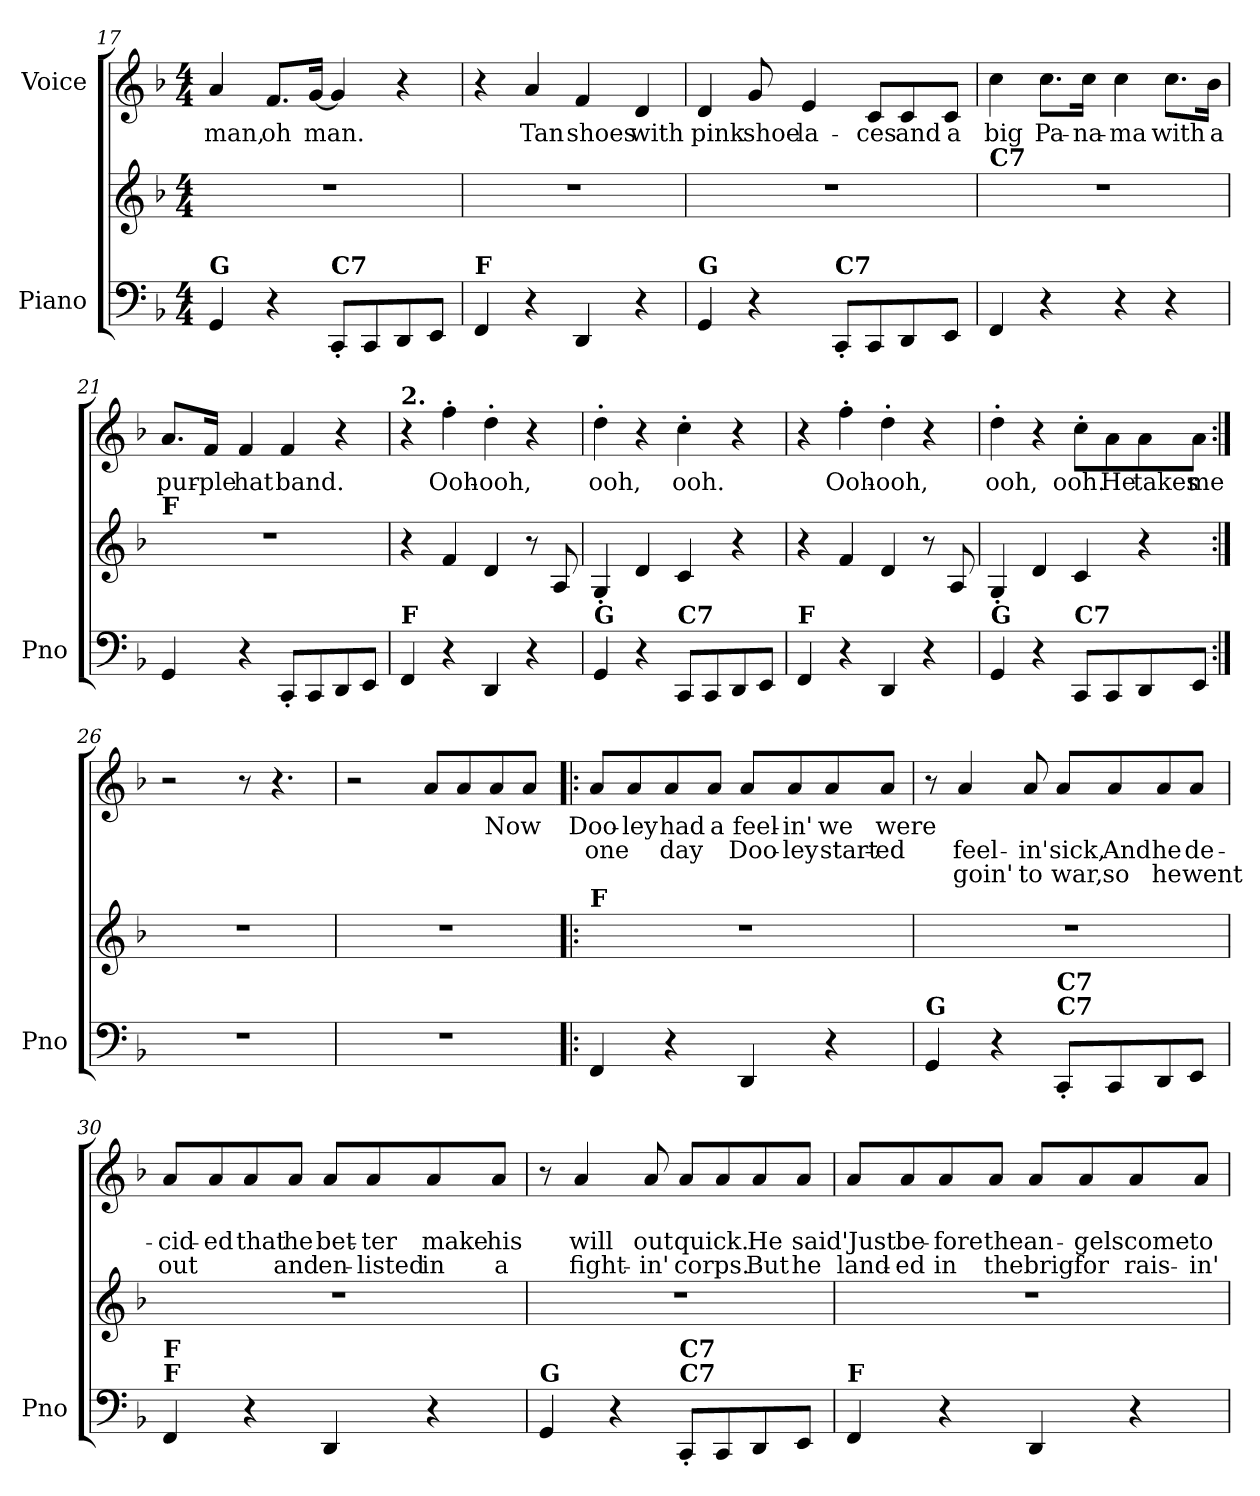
**kern	**kern	**kern	**text	**text	**text
*part2	*part2	*part1	*part1	*part1	*part1
*staff3	*staff2	*staff1	*staff1	*staff1	*staff1
*I"Piano	*	*I"Voice	*	*	*
*I'Pno	*	*	*	*	*
*clefF4	*clefG2	*clefG2	*	*	*
*k[b-]	*k[b-]	*k[b-]	*	*	*
*M4/4	*M4/4	*M4/4	*	*	*
=17	=17	=17	=17	=17	=17
!LO:TX:a:B:t=G	!	!	!	!	!
4GG/	1r	4a/	man,	.	.
4r	.	8.f/L	oh	.	.
.	.	[16g/Jk	man.	.	.
!LO:TX:a:B:t=C7	!	!	!	!	!
8CC'/L	.	4g/]	.	.	.
8CC/	.	.	.	.	.
8DD/	.	4r	.	.	.
8EE/J	.	.	.	.	.
=18	=18	=18	=18	=18	=18
!LO:TX:a:B:t=F	!	!	!	!	!
4FF/	1r	4r	.	.	.
4r	.	4a/	Tan	.	.
4DD/	.	4f/	shoes	.	.
4r	.	4d/	with	.	.
!!LO:LB:g=z
=19	=19	=19	=19	=19	=19
!LO:TX:a:B:t=G	!	!	!	!	!
4GG/	1r	4d/	pink	.	.
4r	.	8g/	shoe	.	.
.	.	4e/	la-	.	.
!LO:TX:a:B:t=C7	!	!	!	!	!
8CC'/L	.	.	.	.	.
8CC/	.	8c/L	-ces	.	.
8DD/	.	8c/	and	.	.
8EE/J	.	8c/J	a	.	.
=20	=20	=20	=20	=20	=20
!	!LO:TX:a:B:t=C7	!	!	!	!
4FF/	1r	4cc\	big	.	.
4r	.	8.cc\L	Pa-	.	.
.	.	16cc\Jk	-na-	.	.
4r	.	4cc\	-ma	.	.
4r	.	8.cc\L	with	.	.
.	.	16b-\Jk	a	.	.
=21	=21	=21	=21	=21	=21
!	!LO:TX:a:B:t=F	!	!	!	!
4GG/	1r	8.a/L	pur-	.	.
.	.	16f/Jk	-ple	.	.
4r	.	4f/	hat	.	.
8CC'/L	.	4f/	band.	.	.
8CC/	.	.	.	.	.
8DD/	.	4r	.	.	.
8EE/J	.	.	.	.	.
=22	=22	=22	=22	=22	=22
!	!	!LO:TX:a:B:t=2.	!	!	!
!LO:TX:a:B:t=F	!	!	!	!	!
4FF/	4r	4r	.	.	.
4r	4f/	4ff'\	Ooh-	.	.
4DD/	4d/	4dd'\	-ooh,	.	.
4r	8r	4r	.	.	.
.	8A/	.	.	.	.
!!LO:PB:g=z
=23	=23	=23	=23	=23	=23
!LO:TX:a:B:t=G	!	!	!	!	!
4GG/	4G'/	4dd'\	ooh,	.	.
4r	4d/	4r	.	.	.
!LO:TX:a:B:t=C7	!	!	!	!	!
8CC/L	4c/	4cc'\	ooh.	.	.
8CC/	.	.	.	.	.
8DD/	4r	4r	.	.	.
8EE/J	.	.	.	.	.
=24	=24	=24	=24	=24	=24
!LO:TX:a:B:t=F	!	!	!	!	!
4FF/	4r	4r	.	.	.
4r	4f/	4ff'\	Ooh-	.	.
4DD/	4d/	4dd'\	-ooh,	.	.
4r	8r	4r	.	.	.
.	8A/	.	.	.	.
=25	=25	=25	=25	=25	=25
!LO:TX:a:B:t=G	!	!	!	!	!
4GG/	4G'/	4dd'\	ooh,	.	.
4r	4d/	4r	.	.	.
!LO:TX:a:B:t=C7	!	!	!	!	!
8CC/L	4c/	8cc'\L	ooh.	.	.
8CC/	.	8a\	He	.	.
8DD/	4r	8a\	takes	.	.
8EE/J	.	8a\J	me	.	.
=26:|!	=26:|!	=26:|!	=26:|!	=26:|!	=26:|!
1r	1r	2r	.	.	.
.	.	8r	.	.	.
.	.	4.r	.	.	.
=27	=27	=27	=27	=27	=27
1r	1r	2r	.	.	.
.	.	8a/L	.	.	.
.	.	8a/	.	.	.
.	.	8a/	Now	.	.
.	.	8a/J	.	.	.
!!LO:LB:g=z
=28!|:	=28!|:	=28!|:	=28!|:	=28!|:	=28!|:
!	!LO:TX:a:B:t=F	!	!	!	!
4FF/	1r	8a/L	Doo-	one	.
.	.	8a/	-ley	.	.
4r	.	8a/	had	day	.
.	.	8a/J	a	.	.
4DD/	.	8a/L	feel-	Doo-	.
.	.	8a/	-in'	-ley	.
4r	.	8a/	we	start-	.
.	.	8a/J	were	-ed	.
=29	=29	=29	=29	=29	=29
!LO:TX:a:B:t=G	!	!	!	!	!
4GG/	1r	8r	.	.	.
.	.	4a/	.	feel-	goin'
4r	.	.	.	.	.
.	.	8a/	.	-in'	to
!LO:TX:a:B:t=C7	!	!	!	!	!
!LO:TX:a:B:t=C7	!	!	!	!	!
8CC'/L	.	8a/L	.	sick,	war,
8CC/	.	8a/	.	And	so
8DD/	.	8a/	.	he	he
8EE/J	.	8a/J	.	de-	went
!!LO:LB:g=z
=30	=30	=30	=30	=30	=30
!LO:TX:a:B:t=F	!	!	!	!	!
!LO:TX:a:B:t=F	!	!	!	!	!
4FF/	1r	8a/L	.	-cid-	out
.	.	8a/	.	-ed	.
4r	.	8a/	.	that	.
.	.	8a/J	.	he	and
4DD/	.	8a/L	.	bet-	en-
.	.	8a/	.	-ter	-listed
4r	.	8a/	.	make	in
.	.	8a/J	.	his	a
=31	=31	=31	=31	=31	=31
!LO:TX:a:B:t=G	!	!	!	!	!
4GG/	1r	8r	.	.	.
.	.	4a/	.	will	fight-
4r	.	.	.	.	.
.	.	8a/	.	out	-in'
!LO:TX:a:B:t=C7	!	!	!	!	!
!LO:TX:a:B:t=C7	!	!	!	!	!
8CC'/L	.	8a/L	.	quick.	corps.
8CC/	.	8a/	.	.	.
8DD/	.	8a/	.	He	But
8EE/J	.	8a/J	.	said	he
!!LO:PB:g=z
=32	=32	=32	=32	=32	=32
!LO:TX:a:B:t=F	!	!	!	!	!
4FF/	1r	8a/L	.	'Just	land-
.	.	8a/	.	be-	-ed
4r	.	8a/	.	-fore	in
.	.	8a/J	.	the	the
4DD/	.	8a/L	.	an-	brig
.	.	8a/	.	-gels	for
4r	.	8a/	.	come	rais-
.	.	8a/J	.	to	-in'
=	=	=	=	=	=
*-	*-	*-	*-	*-	*-
